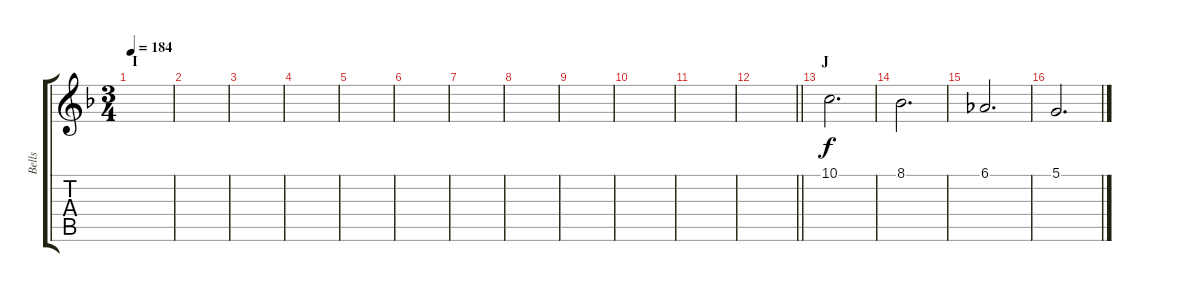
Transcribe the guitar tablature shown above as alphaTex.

\track ("Bells" "Bells") {instrument tubularbells}
\staff {score tabs}
\tuning (D4 A3 F3 C3 G2 C2) {hide}
\ts (3 4)
\section ("" "I")
\tempo 184
\clef g2
\ks f
|
|
|
|
|
|
|
|
|
|
|
\barLineRight lightlight
|
\section ("" "J")
10.1.2{d} |
8.1.2{d} |
6.1.2{d} |
5.1.2{d}
